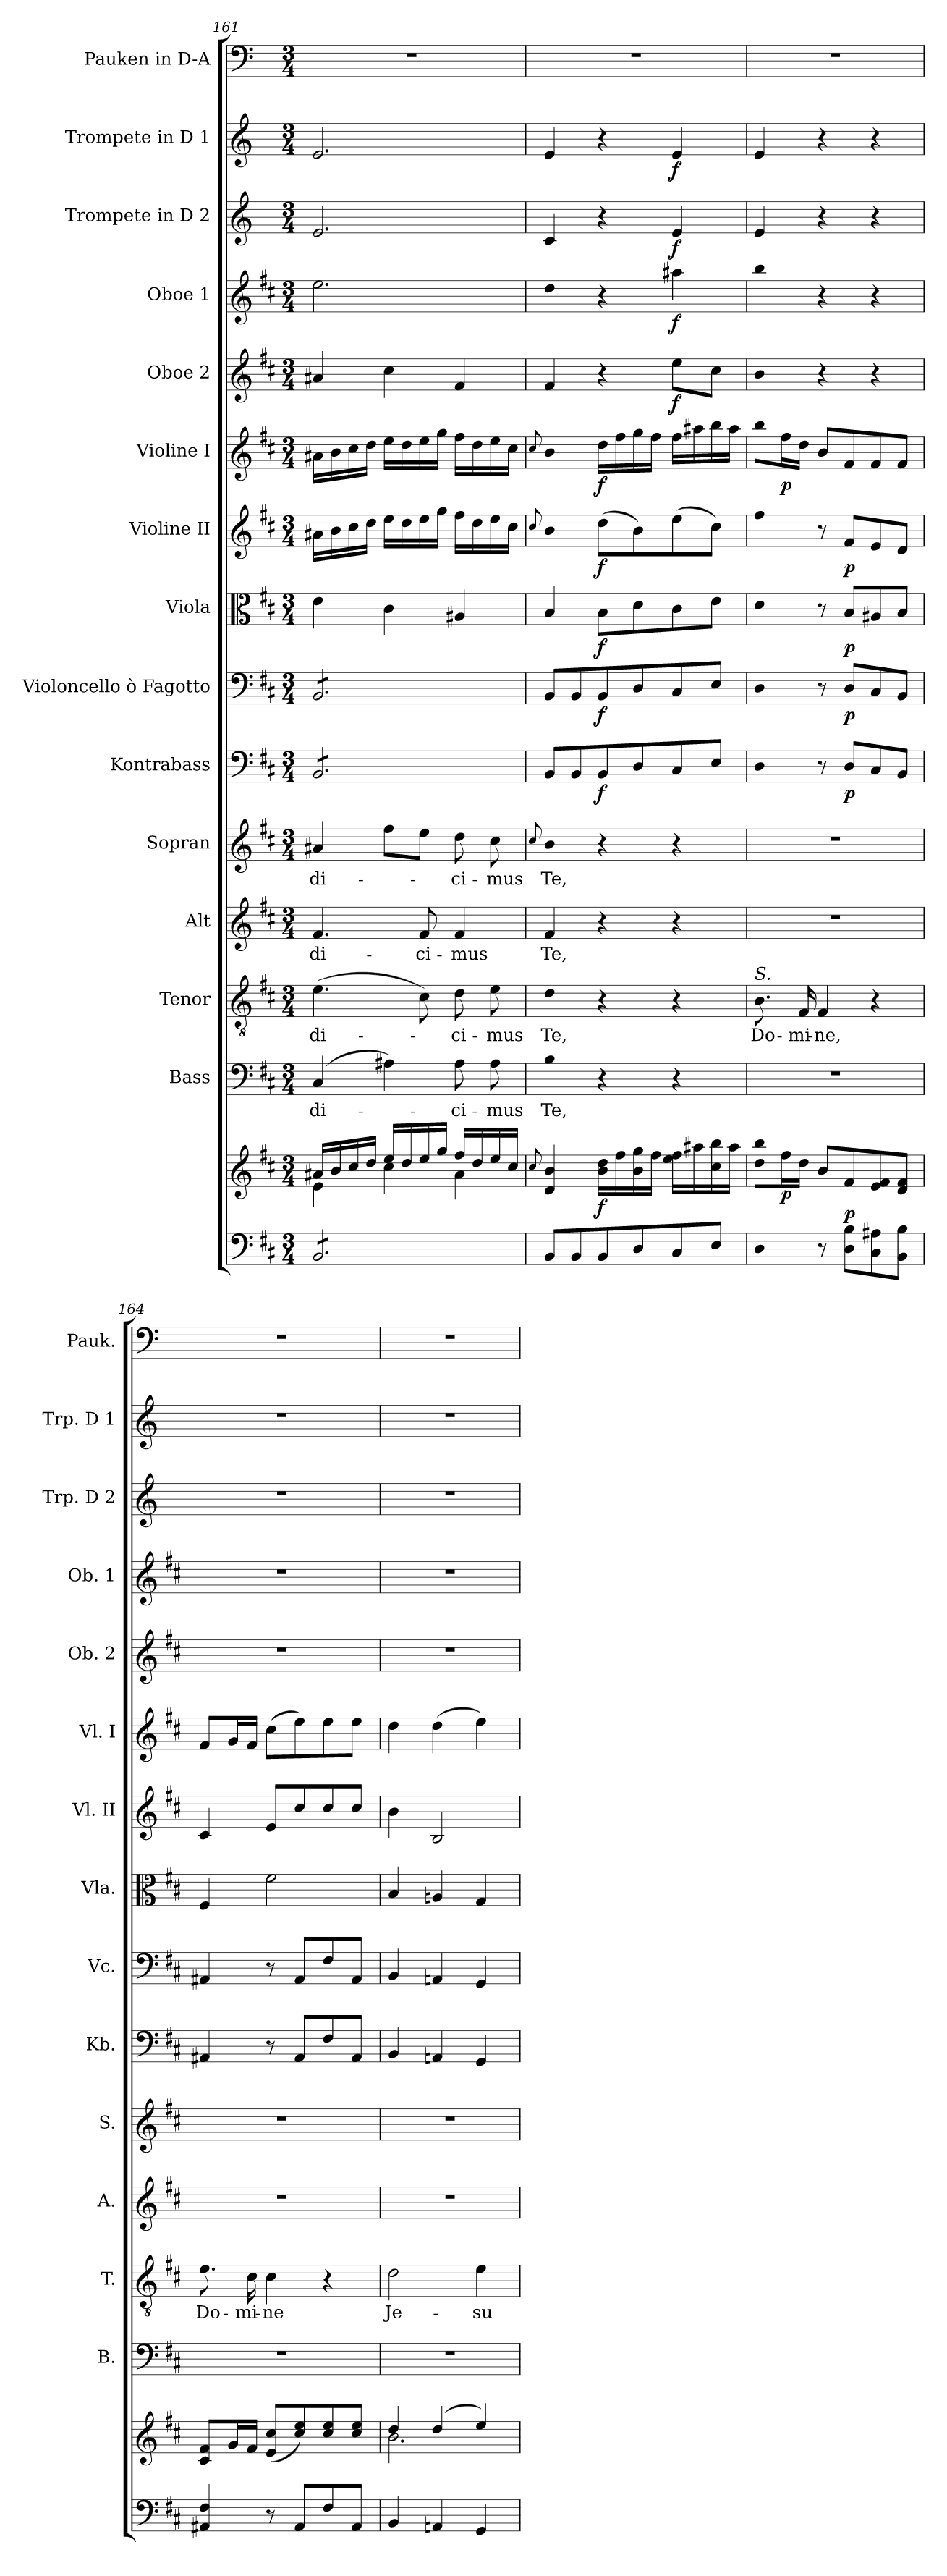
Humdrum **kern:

**kern	**kern	**dynam	**kern	**text	**kern	**text	**kern	**text	**kern	**text	**kern	**dynam	**kern	**dynam	**kern	**dynam	**kern	**dynam	**kern	**dynam	**kern	**dynam	**kern	**dynam	**kern	**dynam	**kern	**dynam	**kern
*part15	*part15	*part15	*part14	*part14	*part13	*part13	*part12	*part12	*part11	*part11	*part10	*part10	*part9	*part9	*part8	*part8	*part7	*part7	*part6	*part6	*part5	*part5	*part4	*part4	*part3	*part3	*part2	*part2	*part1
*staff16	*staff15	*staff15/16	*staff14	*staff14	*staff13	*staff13	*staff12	*staff12	*staff11	*staff11	*staff10	*staff10	*staff9	*staff9	*staff8	*staff8	*staff7	*staff7	*staff6	*staff6	*staff5	*staff5	*staff4	*staff4	*staff3	*staff3	*staff2	*staff2	*staff1
*	*	*	*I"Bass	*	*I"Tenor	*	*I"Alt	*	*I"Sopran	*	*I"Kontrabass	*	*I"Violoncello ò Fagotto	*	*I"Viola	*	*I"Violine II	*	*I"Violine I	*	*I"Oboe 2	*	*I"Oboe 1	*	*I"Trompete in D 2	*	*I"Trompete in D 1	*	*I"Pauken in D-A
*	*	*	*I'B.	*	*I'T.	*	*I'A.	*	*I'S.	*	*I'Kb.	*	*I'Vc.	*	*I'Vla.	*	*I'Vl. II	*	*I'Vl. I	*	*I'Ob. 2	*	*I'Ob. 1	*	*I'Trp. D 2	*	*I'Trp. D 1	*	*I'Pauk.
*clefF4	*clefG2	*	*clefF4	*	*clefGv2	*	*clefG2	*	*clefG2	*	*clefF4	*	*clefF4	*	*clefC3	*	*clefG2	*	*clefG2	*	*clefG2	*	*clefG2	*	*clefG2	*	*clefG2	*	*clefF4
*	*	*	*	*	*	*	*	*	*	*	*ITrd7c12	*	*	*	*	*	*	*	*	*	*	*	*	*	*ITrd-1c-2	*	*ITrd-1c-2	*	*ITrd-1c-2
*k[f#c#]	*k[f#c#]	*	*k[f#c#]	*	*k[f#c#]	*	*k[f#c#]	*	*k[f#c#]	*	*k[f#c#]	*	*k[f#c#]	*	*k[f#c#]	*	*k[f#c#]	*	*k[f#c#]	*	*k[f#c#]	*	*k[f#c#]	*	*k[f#c#]	*	*k[f#c#]	*	*k[f#c#]
*D:	*D:	*	*D:	*	*D:	*	*D:	*	*D:	*	*D:	*	*D:	*	*D:	*	*D:	*	*D:	*	*D:	*	*D:	*	*D:	*	*D:	*	*D:
*M3/4	*M3/4	*	*M3/4	*	*M3/4	*	*M3/4	*	*M3/4	*	*M3/4	*	*M3/4	*	*M3/4	*	*M3/4	*	*M3/4	*	*M3/4	*	*M3/4	*	*M3/4	*	*M3/4	*	*M3/4
=161	=161	=161	=161	=161	=161	=161	=161	=161	=161	=161	=161	=161	=161	=161	=161	=161	=161	=161	=161	=161	=161	=161	=161	=161	=161	=161	=161	=161	=161
*	*^	*	*	*	*	*	*	*	*	*	*	*	*	*	*	*	*	*	*	*	*	*	*	*	*	*	*	*	*
!	!	!	!	!	!LO:LY:b	!	!LO:LY:b	!	!LO:LY:b	!	!LO:LY:b	!	!	!	!	!	!	!	!	!	!	!	!	!	!	!	!	!	!	!
*tremolo	*	*	*	*	*	*	*	*	*	*	*	*	*	*	*	*	*	*	*	*	*	*	*	*	*	*	*	*	*	*
*	*	*	*	*	*	*	*	*	*	*	*	*tremolo	*	*	*	*	*	*	*	*	*	*	*	*	*	*	*	*	*	*
*	*	*	*	*	*	*	*	*	*	*	*	*	*	*tremolo	*	*	*	*	*	*	*	*	*	*	*	*	*	*	*	*
8BB/L	16a#X/LL	4e\	.	(4C#/	-di-	(>4.e\	-di-	4.f#/	-di-	4a#X/	-di-	8BBB/L	.	8BB/L	.	4e\	.	16a#X\LL	.	16a#X\LL	.	4a#X/	.	2.ee\	.	2.f#/	.	2.f#/	.	2.r
.	16b/	.	.	.	.	.	.	.	.	.	.	.	.	.	.	.	.	16b\	.	16b\	.	.	.	.	.	.	.	.	.	.
8BB/	16cc#/	.	.	.	.	.	.	.	.	.	.	8BBB/	.	8BB/	.	.	.	16cc#\	.	16cc#\	.	.	.	.	.	.	.	.	.	.
.	16dd/JJ	.	.	.	.	.	.	.	.	.	.	.	.	.	.	.	.	16dd\JJ	.	16dd\JJ	.	.	.	.	.	.	.	.	.	.
8BB/	16ee/LL	4cc#\	.	4A#X\)	.	.	.	.	.	8ff#\L	.	8BBB/	.	8BB/	.	4c#\	.	16ee\LL	.	16ee\LL	.	4cc#\	.	.	.	.	.	.	.	.
.	16dd/	.	.	.	.	.	.	.	.	.	.	.	.	.	.	.	.	16dd\	.	16dd\	.	.	.	.	.	.	.	.	.	.
!	!	!	!	!	!	!	!	!	!LO:LY:b	!	!	!	!	!	!	!	!	!	!	!	!	!	!	!	!	!	!	!	!	!
8BB/	16ee/	.	.	.	.	8c#\)	.	8f#/	-ci-	8ee\J	.	8BBB/	.	8BB/	.	.	.	16ee\	.	16ee\	.	.	.	.	.	.	.	.	.	.
.	16gg/JJ	.	.	.	.	.	.	.	.	.	.	.	.	.	.	.	.	16gg\JJ	.	16gg\JJ	.	.	.	.	.	.	.	.	.	.
!	!	!	!	!	!LO:LY:b	!	!LO:LY:b	!	!LO:LY:b	!	!LO:LY:b	!	!	!	!	!	!	!	!	!	!	!	!	!	!	!	!	!	!	!
8BB/	16ff#/LL	4a#\	.	8A#\	-ci-	8d\	-ci-	4f#/	-mus	8dd\	-ci-	8BBB/	.	8BB/	.	4A#X/	.	16ff#\LL	.	16ff#\LL	.	4f#/	.	.	.	.	.	.	.	.
.	16dd/	.	.	.	.	.	.	.	.	.	.	.	.	.	.	.	.	16dd\	.	16dd\	.	.	.	.	.	.	.	.	.	.
!	!	!	!	!	!LO:LY:b	!	!LO:LY:b	!	!	!	!LO:LY:b	!	!	!	!	!	!	!	!	!	!	!	!	!	!	!	!	!	!	!
8BB/J	16ee/	.	.	8A#\	-mus	8e\	-mus	.	.	8cc#\	-mus	8BBB/J	.	8BB/J	.	.	.	16ee\	.	16ee\	.	.	.	.	.	.	.	.	.	.
*	*	*	*	*	*	*	*	*	*	*	*	*	*	*Xtremolo	*	*	*	*	*	*	*	*	*	*	*	*	*	*	*	*
*	*	*	*	*	*	*	*	*	*	*	*	*Xtremolo	*	*	*	*	*	*	*	*	*	*	*	*	*	*	*	*	*	*
*Xtremolo	*	*	*	*	*	*	*	*	*	*	*	*	*	*	*	*	*	*	*	*	*	*	*	*	*	*	*	*	*	*
.	16cc#/JJ	.	.	.	.	.	.	.	.	.	.	.	.	.	.	.	.	16cc#\JJ	.	16cc#\JJ	.	.	.	.	.	.	.	.	.	.
*	*v	*v	*	*	*	*	*	*	*	*	*	*	*	*	*	*	*	*	*	*	*	*	*	*	*	*	*	*	*	*
=162	=162	=162	=162	=162	=162	=162	=162	=162	=162	=162	=162	=162	=162	=162	=162	=162	=162	=162	=162	=162	=162	=162	=162	=162	=162	=162	=162	=162	=162
.	8qqcc#/	.	.	.	.	.	.	.	8qqcc#/	.	.	.	.	.	.	.	8qqcc#/	.	8qqcc#/	.	.	.	.	.	.	.	.	.	.
!	!	!	!	!LO:LY:b	!	!LO:LY:b	!	!LO:LY:b	!	!LO:LY:b	!	!	!	!	!	!	!	!	!	!	!	!	!	!	!	!	!	!	!
8BB/L	4d/ 4b/	.	4B\	Te,	4d\	Te,	4f#/	Te,	4b\	Te,	8BBB/L	.	8BB/L	.	4B/	.	4b\	.	4b\	.	4f#/	.	4dd\	.	4d/	.	4f#/	.	2.r
8BB/	.	.	.	.	.	.	.	.	.	.	8BBB/	.	8BB/	.	.	.	.	.	.	.	.	.	.	.	.	.	.	.	.
!	!	!LO:DY:b	!	!	!	!	!	!	!	!	!	!LO:DY:b	!	!LO:DY:b	!	!LO:DY:b	!	!LO:DY:b	!	!LO:DY:b	!	!	!	!	!	!	!	!	!
8BB/	16b\ 16dd\LL	f	4r	.	4r	.	4r	.	4r	.	8BBB/	f	8BB/	f	8B\L	f	(>8dd\L	f	16dd\LL	f	4r	.	4r	.	4r	.	4r	.	.
.	16ff#\	.	.	.	.	.	.	.	.	.	.	.	.	.	.	.	.	.	16ff#\	.	.	.	.	.	.	.	.	.	.
8D/	16b\ 16gg\	.	.	.	.	.	.	.	.	.	8DD/	.	8D/	.	8d\	.	8b\)	.	16gg\	.	.	.	.	.	.	.	.	.	.
.	16ff#\JJ	.	.	.	.	.	.	.	.	.	.	.	.	.	.	.	.	.	16ff#\JJ	.	.	.	.	.	.	.	.	.	.
!	!	!	!	!	!	!	!	!	!	!	!	!	!	!	!	!	!	!	!	!	!	!LO:DY:b	!	!LO:DY:b	!	!LO:DY:b	!	!LO:DY:b	!
8C#/	16ee\ 16ff#\LL	.	4r	.	4r	.	4r	.	4r	.	8CC#/	.	8C#/	.	8c#\	.	(>8ee\	.	16ff#\LL	.	8ee\L	f	4aa#X\	f	4f#/	f	4f#/	f	.
.	16aa#X\	.	.	.	.	.	.	.	.	.	.	.	.	.	.	.	.	.	16aa#X\	.	.	.	.	.	.	.	.	.	.
8E/J	16cc#\ 16bb\	.	.	.	.	.	.	.	.	.	8EE/J	.	8E/J	.	8e\J	.	8cc#\J)	.	16bb\	.	8cc#\J	.	.	.	.	.	.	.	.
.	16aa#\JJ	.	.	.	.	.	.	.	.	.	.	.	.	.	.	.	.	.	16aa#\JJ	.	.	.	.	.	.	.	.	.	.
=163	=163	=163	=163	=163	=163	=163	=163	=163	=163	=163	=163	=163	=163	=163	=163	=163	=163	=163	=163	=163	=163	=163	=163	=163	=163	=163	=163	=163	=163
!	!	!	!	!	!LO:TX:a:i:t=S.	!	!	!	!	!	!	!	!	!	!	!	!	!	!	!	!	!	!	!	!	!	!	!	!
!	!	!	!	!	!	!LO:LY:b	!	!	!	!	!	!	!	!	!	!	!	!	!	!	!	!	!	!	!	!	!	!	!
4D\	8dd\ 8bb\L	.	2.r	.	8.B\	Do-	2.r	.	2.r	.	4DD\	.	4D\	.	4d\	.	4ff#\	.	8bb\L	.	4b\	.	4bb\	.	4f#/	.	4f#/	.	2.r
!	!	!LO:DY:b	!	!	!	!	!	!	!	!	!	!	!	!	!	!	!	!	!	!LO:DY:b	!	!	!	!	!	!	!	!	!
.	16ff#\L	p	.	.	.	.	.	.	.	.	.	.	.	.	.	.	.	.	16ff#\L	p	.	.	.	.	.	.	.	.	.
!	!	!	!	!	!	!LO:LY:b	!	!	!	!	!	!	!	!	!	!	!	!	!	!	!	!	!	!	!	!	!	!	!
.	16dd\JJ	.	.	.	16F#/	-mi-	.	.	.	.	.	.	.	.	.	.	.	.	16dd\JJ	.	.	.	.	.	.	.	.	.	.
!	!	!	!	!	!	!LO:LY:b	!	!	!	!	!	!	!	!	!	!	!	!	!	!	!	!	!	!	!	!	!	!	!
8r	8b/L	.	.	.	4F#/	-ne,	.	.	.	.	8r	.	8r	.	8r	.	8r	.	8b/L	.	4r	.	4r	.	4r	.	4r	.	.
!	!	!LO:DY:a=2	!	!	!	!	!	!	!	!	!	!LO:DY:b	!	!LO:DY:b	!	!LO:DY:b	!	!LO:DY:b	!	!	!	!	!	!	!	!	!	!	!
8D\ 8B\L	8f#/	p	.	.	.	.	.	.	.	.	8DD/L	p	8D/L	p	8B/L	p	8f#/L	p	8f#/	.	.	.	.	.	.	.	.	.	.
8C#\ 8A#X\	8e/ 8f#/	.	.	.	4r	.	.	.	.	.	8CC#/	.	8C#/	.	8A#X/	.	8e/	.	8f#/	.	4r	.	4r	.	4r	.	4r	.	.
8BB\ 8B\J	8d/ 8f#/J	.	.	.	.	.	.	.	.	.	8BBB/J	.	8BB/J	.	8B/J	.	8d/J	.	8f#/J	.	.	.	.	.	.	.	.	.	.
!!LO:PB:g=z
=164	=164	=164	=164	=164	=164	=164	=164	=164	=164	=164	=164	=164	=164	=164	=164	=164	=164	=164	=164	=164	=164	=164	=164	=164	=164	=164	=164	=164	=164
!	!	!	!	!	!	!LO:LY:b	!	!	!	!	!	!	!	!	!	!	!	!	!	!	!	!	!	!	!	!	!	!	!
4AA#X/ 4F#/	8c#/ 8f#/L	.	2.r	.	8.e\	Do-	2.r	.	2.r	.	4AAA#X/	.	4AA#X/	.	4F#/	.	4c#/	.	8f#/L	.	2.r	.	2.r	.	2.r	.	2.r	.	2.r
.	16g/L	.	.	.	.	.	.	.	.	.	.	.	.	.	.	.	.	.	16g/L	.	.	.	.	.	.	.	.	.	.
!	!	!	!	!	!	!LO:LY:b	!	!	!	!	!	!	!	!	!	!	!	!	!	!	!	!	!	!	!	!	!	!	!
.	16f#/JJ	.	.	.	16c#\	-mi-	.	.	.	.	.	.	.	.	.	.	.	.	16f#/JJ	.	.	.	.	.	.	.	.	.	.
!	!	!	!	!	!	!LO:LY:b	!	!	!	!	!	!	!	!	!	!	!	!	!	!	!	!	!	!	!	!	!	!	!
8r	(<8e/ 8cc#/L	.	.	.	4c#\	-ne	.	.	.	.	8r	.	8r	.	2f#\	.	8e/L	.	(>8cc#\L	.	.	.	.	.	.	.	.	.	.
8AA#/L	8cc#/ 8ee/)	.	.	.	.	.	.	.	.	.	8AAA#/L	.	8AA#/L	.	.	.	8cc#/	.	8ee\)	.	.	.	.	.	.	.	.	.	.
8F#/	8cc#/ 8ee/	.	.	.	4r	.	.	.	.	.	8FF#/	.	8F#/	.	.	.	8cc#/	.	8ee\	.	.	.	.	.	.	.	.	.	.
8AA#/J	8cc#/ 8ee/J	.	.	.	.	.	.	.	.	.	8AAA#/J	.	8AA#/J	.	.	.	8cc#/J	.	8ee\J	.	.	.	.	.	.	.	.	.	.
=165	=165	=165	=165	=165	=165	=165	=165	=165	=165	=165	=165	=165	=165	=165	=165	=165	=165	=165	=165	=165	=165	=165	=165	=165	=165	=165	=165	=165	=165
*	*^	*	*	*	*	*	*	*	*	*	*	*	*	*	*	*	*	*	*	*	*	*	*	*	*	*	*	*	*
!	!	!	!	!	!	!	!LO:LY:b	!	!	!	!	!	!	!	!	!	!	!	!	!	!	!	!	!	!	!	!	!	!	!
4BB/	4dd/	2.b\	.	2.r	.	2d\	Je-	2.r	.	2.r	.	4BBB/	.	4BB/	.	4B/	.	4b\	.	4dd\	.	2.r	.	2.r	.	2.r	.	2.r	.	2.r
4AAn/	(4dd/	.	.	.	.	.	.	.	.	.	.	4AAAn/	.	4AAn/	.	4An/	.	2B/	.	(>4dd\	.	.	.	.	.	.	.	.	.	.
!	!	!	!	!	!	!	!LO:LY:b	!	!	!	!	!	!	!	!	!	!	!	!	!	!	!	!	!	!	!	!	!	!	!
4GG/	4ee/)	.	.	.	.	4e\	-su	.	.	.	.	4GGG/	.	4GG/	.	4G/	.	.	.	4ee\)	.	.	.	.	.	.	.	.	.	.
*	*v	*v	*	*	*	*	*	*	*	*	*	*	*	*	*	*	*	*	*	*	*	*	*	*	*	*	*	*	*	*
=	=	=	=	=	=	=	=	=	=	=	=	=	=	=	=	=	=	=	=	=	=	=	=	=	=	=	=	=	=
*-	*-	*-	*-	*-	*-	*-	*-	*-	*-	*-	*-	*-	*-	*-	*-	*-	*-	*-	*-	*-	*-	*-	*-	*-	*-	*-	*-	*-	*-
